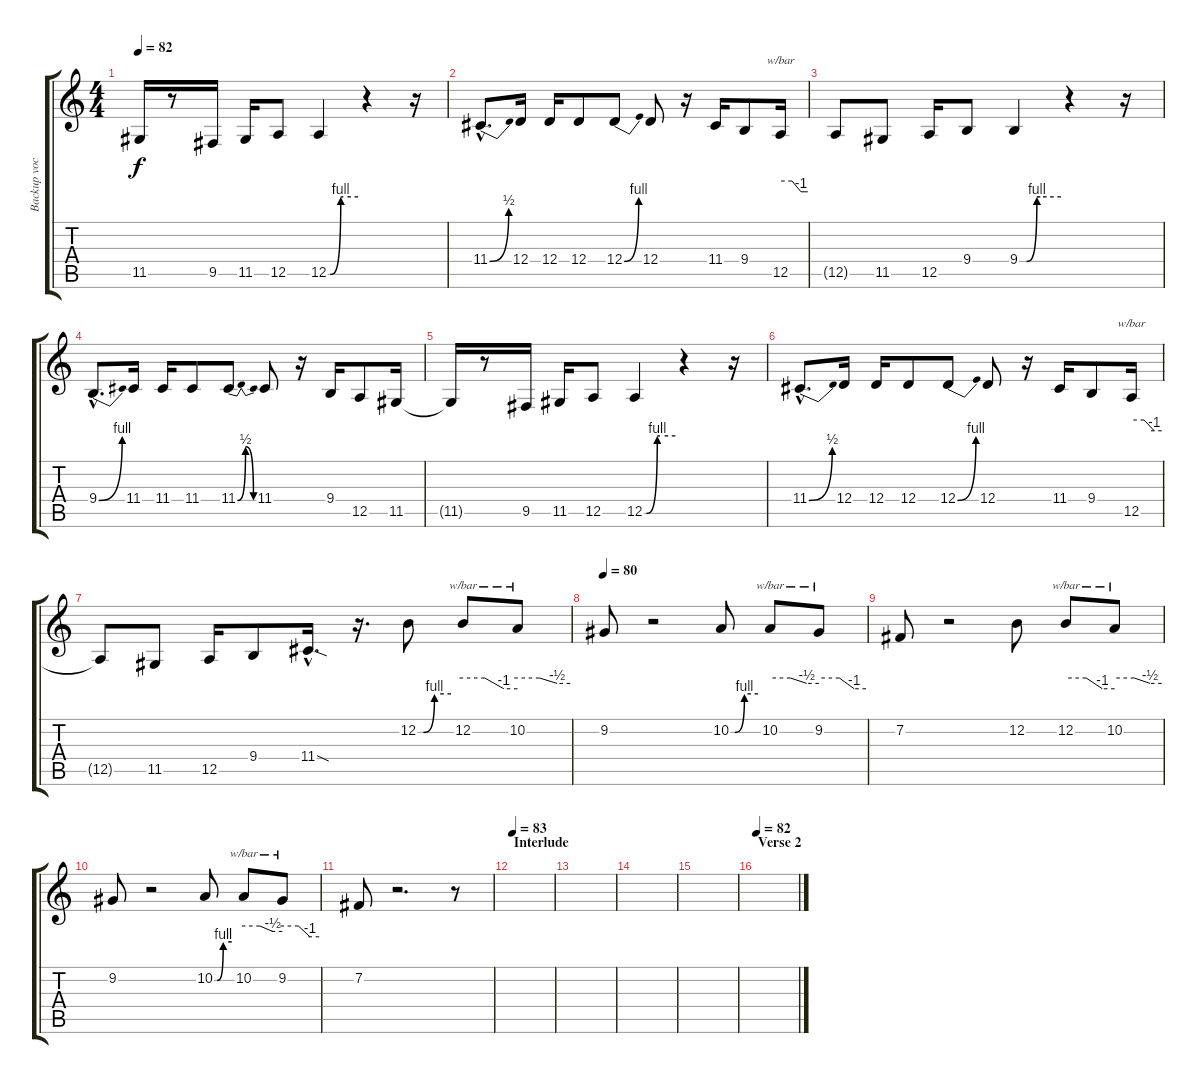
\track ("Backup vocals" "Backup voc") {instrument lead1square}
\staff {score tabs}
\tuning (E4 B3 G3 D3 A2 E2) {hide}
\ts (4 4)
\tempo 82
\clef g2
\ks c
11.5{t}.16{dy f} r.8 9.5.16 11.5.16 12.5.8 12.5{be (custom 0 0 4 0 25 4 30 4 60 4)}.4 r.4 r.16 |
11.4{be (bend 0 0 60 2) hac}.8{d} 12.4.16 12.4.16 12.4.8 12.4{be (bend 0 0 60 4)}.8 12.4.8 r.16 11.4.16 9.4.8 12.5.16{tbe (custom default 0 0 25 0 45 -4 60 -4)} |
12.5{t}.8 11.5.8 12.5.16 9.4.8 9.4{be (custom 0 0 10 0 25 4 30 4 60 4)}.4 r.4 r.16 |
\section ("" "")
9.4{be (bend 0 0 60 4) hac}.8{d} 11.4.16 11.4.16 11.4.8 11.4{be (bendrelease 0 0 30 2 58 2 60 0)}.8 11.4.8 r.16 9.4.16 12.5.8 11.5.16 |
11.5{t}.16 r.8 9.5.16 11.5.16 12.5.8 12.5{be (custom 0 0 4 0 25 4 30 4 60 4)}.4 r.4 r.16 |
11.4{be (bend 0 0 60 2) hac}.8{d} 12.4.16 12.4.16 12.4.8 12.4{be (bend 0 0 60 4)}.8 12.4.8 r.16 11.4.16 9.4.8 12.5.16{tbe (custom default 0 0 25 0 45 -4 60 -4)} |
12.5{t}.8 11.5.8 12.5.16 9.4.8 11.4{sod hac}.16{d} r.16{d} 12.2{be (custom 0 0 10 0 30 4 60 4)}.8 12.2.8{tbe (custom default 0 0 24 0 45 -4 60 -4)} 10.2.8{tbe (custom default 0 0 25 0 45 -2 60 -2)} |
\section ("" "")
\tempo 80
9.2.8 r.2 10.2{be (custom 0 0 9 0 30 4 60 4)}.8 10.2.8{tbe (custom default 0 0 25 0 45 -2 60 -2)} 9.2.8{tbe (custom default 0 0 26 0 45 -4 60 -4)} |
7.2.8 r.2 12.2.8 12.2.8{tbe (custom default 0 0 25 0 45 -4 60 -4)} 10.2.8{tbe (custom default 0 0 25 0 45 -2 60 -2)} |
9.2.8 r.2 10.2{be (custom 0 0 9 0 30 4 60 4)}.8 10.2.8{tbe (custom default 0 0 25 0 45 -2 60 -2)} 9.2.8{tbe (custom default 0 0 26 0 45 -4 60 -4)} |
7.2.8 r.2{d} r.8 |
\section ("" "Interlude")
\tempo 83
|
|
|
|
\section ("" "Verse 2")
\tempo 82
